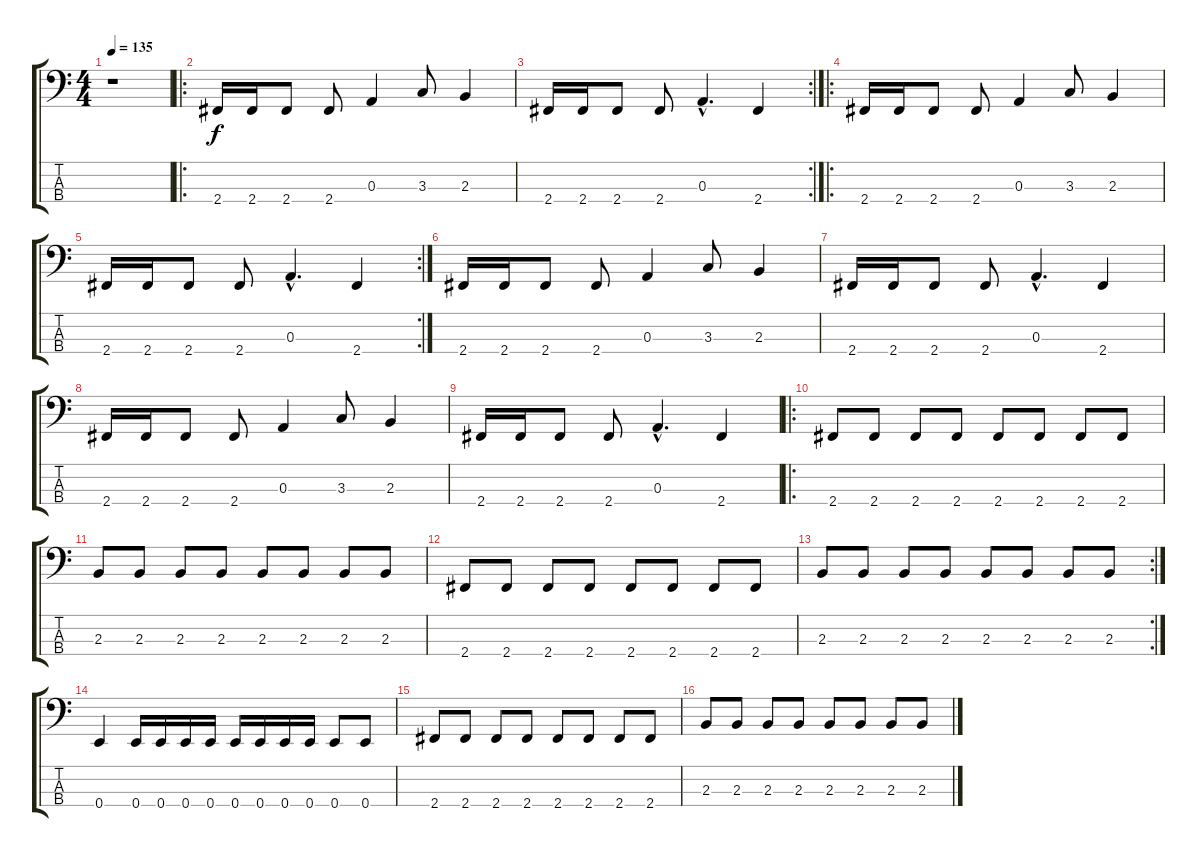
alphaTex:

\track "" {instrument electricbassfinger}
\staff {score tabs}
\tuning (G2 D2 A1 E1) {hide}
\ts (4 4)
\tempo 135
\clef f4
\ks c
r.1{dy f instrument electricbassfinger} |
\ro
2.4.16 2.4.16 2.4.8 2.4.8 0.3.4 3.3.8 2.3.4 |
\rc 2
2.4.16 2.4.16 2.4.8 2.4.8 0.3{hac}.4{d} 2.4.4 |
\ro
2.4.16 2.4.16 2.4.8 2.4.8 0.3.4 3.3.8 2.3.4 |
\rc 2
2.4.16 2.4.16 2.4.8 2.4.8 0.3{hac}.4{d} 2.4.4 |
2.4.16 2.4.16 2.4.8 2.4.8 0.3.4 3.3.8 2.3.4 |
2.4.16 2.4.16 2.4.8 2.4.8 0.3{hac}.4{d} 2.4.4 |
2.4.16 2.4.16 2.4.8 2.4.8 0.3.4 3.3.8 2.3.4 |
2.4.16 2.4.16 2.4.8 2.4.8 0.3{hac}.4{d} 2.4.4 |
\ro
2.4.8 2.4.8 2.4.8 2.4.8 2.4.8 2.4.8 2.4.8 2.4.8 |
2.3.8 2.3.8 2.3.8 2.3.8 2.3.8 2.3.8 2.3.8 2.3.8 |
2.4.8 2.4.8 2.4.8 2.4.8 2.4.8 2.4.8 2.4.8 2.4.8 |
\rc 2
2.3.8 2.3.8 2.3.8 2.3.8 2.3.8 2.3.8 2.3.8 2.3.8 |
0.4.4 0.4.16 0.4.16 0.4.16 0.4.16 0.4.16 0.4.16 0.4.16 0.4.16 0.4.8 0.4.8 |
2.4.8 2.4.8 2.4.8 2.4.8 2.4.8 2.4.8 2.4.8 2.4.8 |
2.3.8 2.3.8 2.3.8 2.3.8 2.3.8 2.3.8 2.3.8 2.3.8
